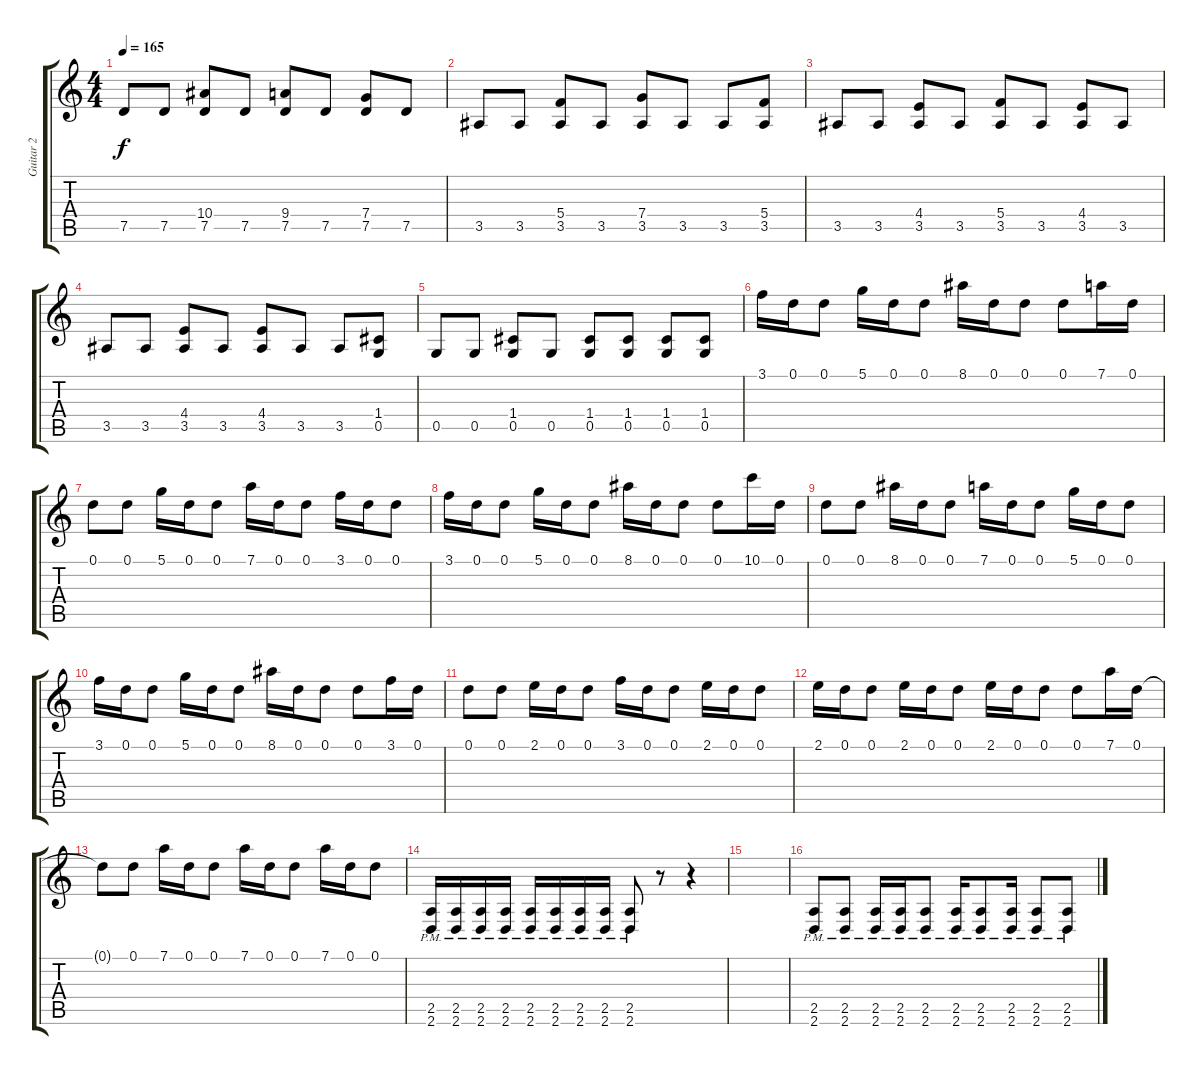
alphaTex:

\track ("Guitar 2" "Guitar 2") {instrument distortionguitar}
\staff {score tabs}
\tuning (D4 A3 F3 C3 G2 C2) {hide}
\ts (4 4)
\tempo 165
\clef g2
\ks c
7.5.8{dy f} 7.5.8 (10.4 7.5).8 7.5.8 (9.4 7.5).8 7.5.8 (7.4 7.5).8 7.5.8 |
3.5.8 3.5.8 (5.4 3.5).8 3.5.8 (7.4 3.5).8 3.5.8 3.5.8 (5.4 3.5).8 |
3.5.8 3.5.8 (4.4 3.5).8 3.5.8 (5.4 3.5).8 3.5.8 (4.4 3.5).8 3.5.8 |
3.5.8 3.5.8 (4.4 3.5).8 3.5.8 (4.4 3.5).8 3.5.8 3.5.8 (1.4 0.5).8 |
0.5.8 0.5.8 (1.4 0.5).8 0.5.8 (1.4 0.5).8 (1.4 0.5).8 (1.4 0.5).8 (1.4 0.5).8 |
3.1.16 0.1.16 0.1.8 5.1.16 0.1.16 0.1.8 8.1.16 0.1.16 0.1.8 0.1.8 7.1.16 0.1.16 |
0.1.8 0.1.8 5.1.16 0.1.16 0.1.8 7.1.16 0.1.16 0.1.8 3.1.16 0.1.16 0.1.8 |
3.1.16 0.1.16 0.1.8 5.1.16 0.1.16 0.1.8 8.1.16 0.1.16 0.1.8 0.1.8 10.1.16 0.1.16 |
0.1.8 0.1.8 8.1.16 0.1.16 0.1.8 7.1.16 0.1.16 0.1.8 5.1.16 0.1.16 0.1.8 |
3.1.16 0.1.16 0.1.8 5.1.16 0.1.16 0.1.8 8.1.16 0.1.16 0.1.8 0.1.8 3.1.16 0.1.16 |
0.1.8 0.1.8 2.1.16 0.1.16 0.1.8 3.1.16 0.1.16 0.1.8 2.1.16 0.1.16 0.1.8 |
2.1.16 0.1.16 0.1.8 2.1.16 0.1.16 0.1.8 2.1.16 0.1.16 0.1.8 0.1.8 7.1.16 0.1.16 |
0.1{t}.8 0.1.8 7.1.16 0.1.16 0.1.8 7.1.16 0.1.16 0.1.8 7.1.16 0.1.16 0.1.8 |
(2.5{pm} 2.6{pm}).16 (2.5{pm} 2.6{pm}).16 (2.5{pm} 2.6{pm}).16 (2.5{pm} 2.6{pm}).16 (2.5{pm} 2.6{pm}).16 (2.5{pm} 2.6{pm}).16 (2.5{pm} 2.6{pm}).16 (2.5{pm} 2.6{pm}).16 (2.5{pm} 2.6{pm}).8 r.8 r.4 |
|
(2.5{pm} 2.6{pm}).8 (2.5{pm} 2.6{pm}).8 (2.5{pm} 2.6{pm}).16 (2.5{pm} 2.6{pm}).16 (2.5{pm} 2.6{pm}).8 (2.5{pm} 2.6{pm}).16 (2.5{pm} 2.6{pm}).8 (2.5{pm} 2.6{pm}).16 (2.5{pm} 2.6{pm}).8 (2.5{pm} 2.6{pm}).8
